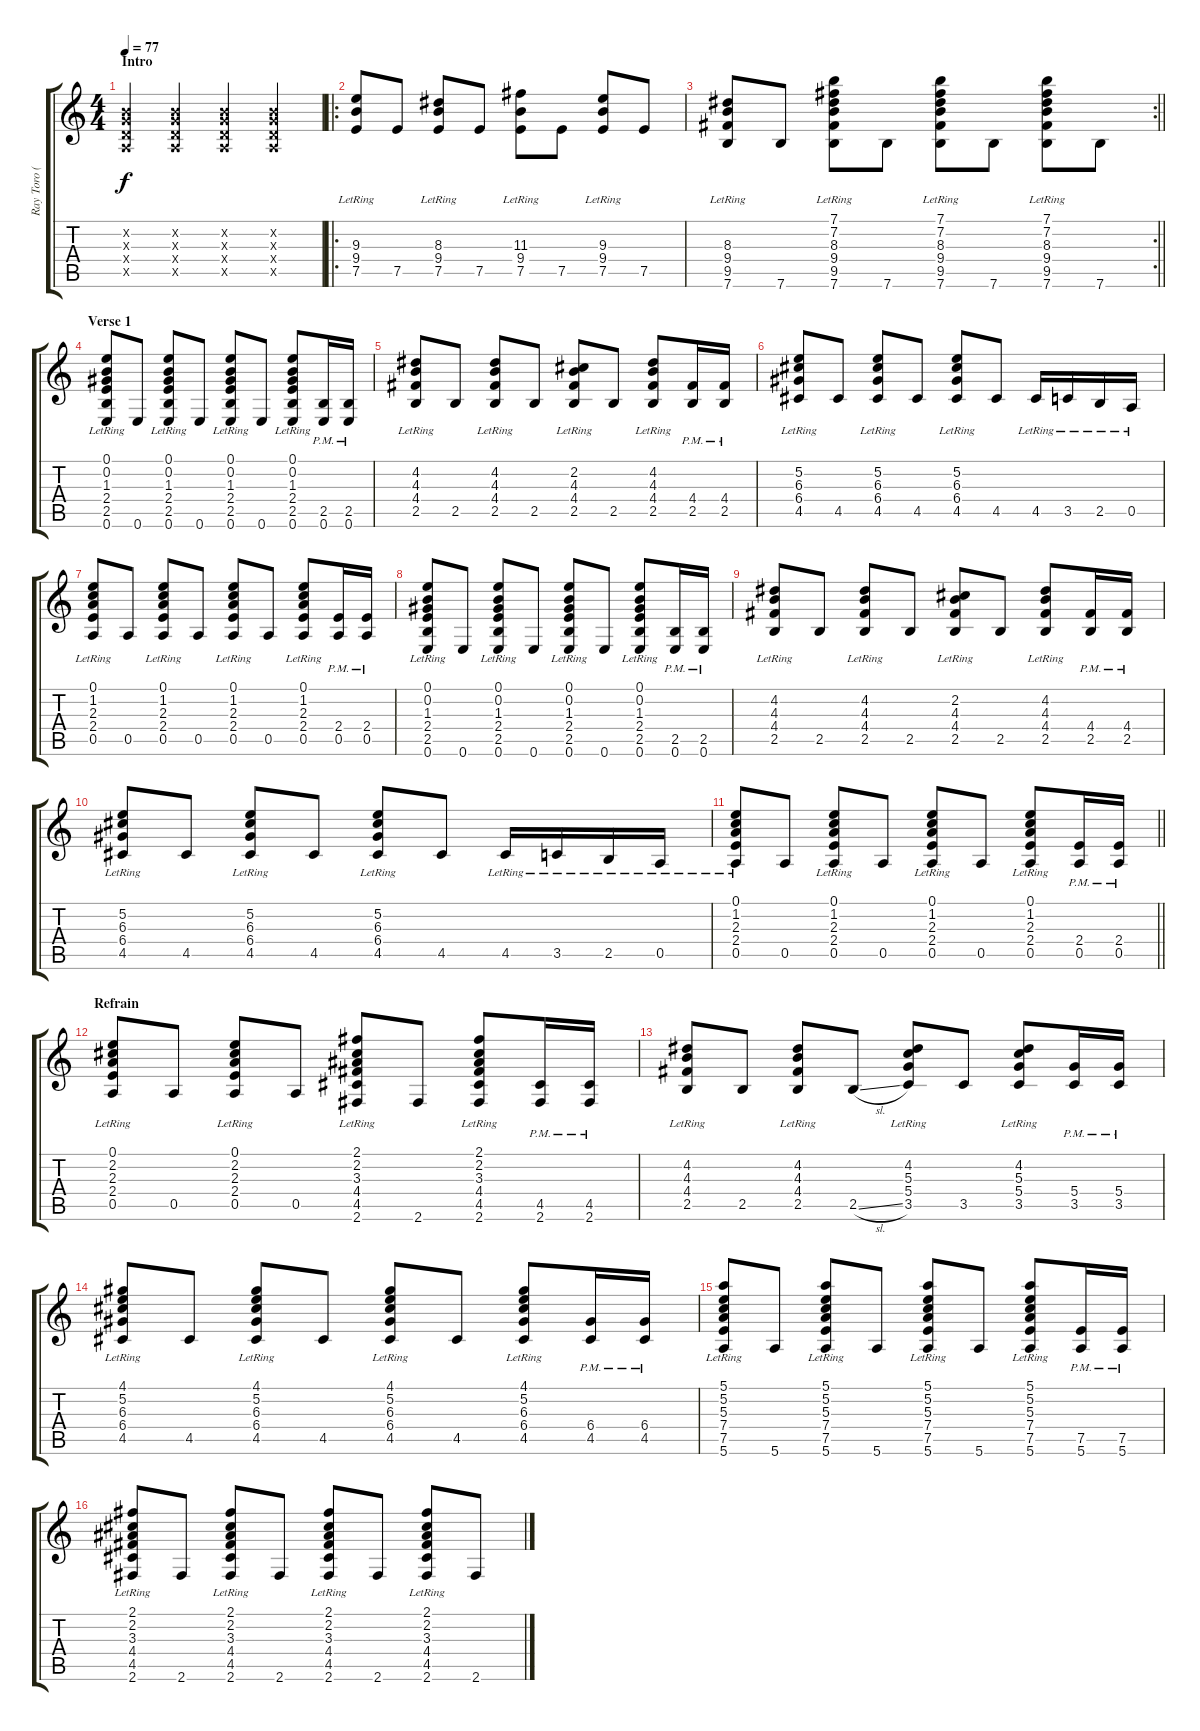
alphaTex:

\track ("Ray Toro (solo guitar)" "Ray Toro (") {instrument distortionguitar}
\staff {score tabs}
\tuning (E4 B3 G3 D3 A2 E2) {hide}
\ts (4 4)
\section ("" "Intro")
\tempo 77
\clef g2
\ks c
(0.2{x} 0.3{x} 0.4{x} 0.5{x}).4{dy f instrument distortionguitar} (0.2{x} 0.3{x} 0.4{x} 0.5{x}).4 (0.2{x} 0.3{x} 0.4{x} 0.5{x}).4 (0.2{x} 0.3{x} 0.4{x} 0.5{x}).4 |
\ro
(9.3{lr} 9.4{lr} 7.5{lr}).8{instrument acousticguitarnylon} 7.5.8 (8.3{lr} 9.4{lr} 7.5{lr}).8 7.5.8 (11.3{lr} 9.4{lr} 7.5{lr}).8 7.5.8 (9.3{lr} 9.4{lr} 7.5{lr}).8 7.5.8 |
\rc 2
\barLineRight lightlight
(8.3{lr} 9.4{lr} 9.5{lr} 7.6{lr}).8 7.6.8 (7.1{lr} 7.2{lr} 8.3{lr} 9.4{lr} 9.5{lr} 7.6{lr}).8 7.6.8 (7.1{lr} 7.2{lr} 8.3{lr} 9.4{lr} 9.5{lr} 7.6{lr}).8 7.6.8 (7.1{lr} 7.2{lr} 8.3{lr} 9.4{lr} 9.5{lr} 7.6{lr}).8 7.6.8 |
\section ("" "Verse 1")
(0.1{lr} 0.2{lr} 1.3{lr} 2.4{lr} 2.5{lr} 0.6{lr}).8 0.6.8 (0.1{lr} 0.2{lr} 1.3{lr} 2.4{lr} 2.5{lr} 0.6{lr}).8 0.6.8 (0.1{lr} 0.2{lr} 1.3{lr} 2.4{lr} 2.5{lr} 0.6{lr}).8 0.6.8 (0.1{lr} 0.2{lr} 1.3{lr} 2.4{lr} 2.5{lr} 0.6{lr}).8 (2.5{pm} 0.6{pm}).16 (2.5{pm} 0.6{pm}).16 |
(4.2{lr} 4.3{lr} 4.4{lr} 2.5{lr}).8 2.5.8 (4.2{lr} 4.3{lr} 4.4{lr} 2.5{lr}).8 2.5.8 (2.2{lr} 4.3{lr} 4.4{lr} 2.5{lr}).8 2.5.8 (4.2{lr} 4.3{lr} 4.4{lr} 2.5{lr}).8 (4.4{pm} 2.5{pm}).16 (4.4{pm} 2.5{pm}).16 |
(5.2{lr} 6.3{lr} 6.4{lr} 4.5{lr}).8 4.5.8 (5.2{lr} 6.3{lr} 6.4{lr} 4.5{lr}).8 4.5.8 (5.2{lr} 6.3{lr} 6.4{lr} 4.5{lr}).8 4.5.8 4.5{lr}.16 3.5{lr}.16 2.5{lr}.16 0.5{lr}.16 |
(0.1{lr} 1.2{lr} 2.3{lr} 2.4{lr} 0.5{lr}).8 0.5.8 (0.1{lr} 1.2{lr} 2.3{lr} 2.4{lr} 0.5{lr}).8 0.5.8 (0.1{lr} 1.2{lr} 2.3{lr} 2.4{lr} 0.5{lr}).8 0.5.8 (0.1{lr} 1.2{lr} 2.3{lr} 2.4{lr} 0.5{lr}).8 (2.4{pm} 0.5{pm}).16 (2.4{pm} 0.5{pm}).16 |
(0.1{lr} 0.2{lr} 1.3{lr} 2.4{lr} 2.5{lr} 0.6{lr}).8 0.6.8 (0.1{lr} 0.2{lr} 1.3{lr} 2.4{lr} 2.5{lr} 0.6{lr}).8 0.6.8 (0.1{lr} 0.2{lr} 1.3{lr} 2.4{lr} 2.5{lr} 0.6{lr}).8 0.6.8 (0.1{lr} 0.2{lr} 1.3{lr} 2.4{lr} 2.5{lr} 0.6{lr}).8 (2.5{pm} 0.6{pm}).16 (2.5{pm} 0.6{pm}).16 |
(4.2{lr} 4.3{lr} 4.4{lr} 2.5{lr}).8 2.5.8 (4.2{lr} 4.3{lr} 4.4{lr} 2.5{lr}).8 2.5.8 (2.2{lr} 4.3{lr} 4.4{lr} 2.5{lr}).8 2.5.8 (4.2{lr} 4.3{lr} 4.4{lr} 2.5{lr}).8 (4.4{pm} 2.5{pm}).16 (4.4{pm} 2.5{pm}).16 |
(5.2{lr} 6.3{lr} 6.4{lr} 4.5{lr}).8 4.5.8 (5.2{lr} 6.3{lr} 6.4{lr} 4.5{lr}).8 4.5.8 (5.2{lr} 6.3{lr} 6.4{lr} 4.5{lr}).8 4.5.8 4.5{lr}.16 3.5{lr}.16 2.5{lr}.16 0.5{lr}.16 |
\barLineRight lightlight
(0.1{lr} 1.2{lr} 2.3{lr} 2.4{lr} 0.5{lr}).8 0.5.8 (0.1{lr} 1.2{lr} 2.3{lr} 2.4{lr} 0.5{lr}).8 0.5.8 (0.1{lr} 1.2{lr} 2.3{lr} 2.4{lr} 0.5{lr}).8 0.5.8 (0.1{lr} 1.2{lr} 2.3{lr} 2.4{lr} 0.5{lr}).8 (2.4{pm} 0.5{pm}).16 (2.4{pm} 0.5{pm}).16 |
\section ("" "Refrain")
(0.1{lr} 2.2{lr} 2.3{lr} 2.4{lr} 0.5{lr}).8 0.5.8 (0.1{lr} 2.2{lr} 2.3{lr} 2.4{lr} 0.5{lr}).8 0.5.8 (2.1{lr} 2.2{lr} 3.3{lr} 4.4{lr} 4.5{lr} 2.6{lr}).8 2.6.8 (2.1{lr} 2.2{lr} 3.3{lr} 4.4{lr} 4.5{lr} 2.6{lr}).8 (4.5{pm} 2.6{pm}).16 (4.5{pm} 2.6{pm}).16 |
(4.2{lr} 4.3{lr} 4.4{lr} 2.5{lr}).8 2.5.8 (4.2{lr} 4.3{lr} 4.4{lr} 2.5{lr}).8 2.5{sl}.8 (4.2{lr} 5.3{lr} 5.4{lr} 3.5{lr}).8 3.5.8 (4.2{lr} 5.3{lr} 5.4{lr} 3.5{lr}).8 (5.4{pm} 3.5{pm}).16 (5.4{pm} 3.5{pm}).16 |
(4.1{lr} 5.2{lr} 6.3{lr} 6.4{lr} 4.5{lr}).8 4.5.8 (4.1{lr} 5.2{lr} 6.3{lr} 6.4{lr} 4.5{lr}).8 4.5.8 (4.1{lr} 5.2{lr} 6.3{lr} 6.4{lr} 4.5{lr}).8 4.5.8 (4.1{lr} 5.2{lr} 6.3{lr} 6.4{lr} 4.5{lr}).8 (6.4{pm} 4.5{pm}).16 (6.4{pm} 4.5{pm}).16 |
(5.1{lr} 5.2{lr} 5.3{lr} 7.4{lr} 7.5{lr} 5.6{lr}).8 5.6.8 (5.1{lr} 5.2{lr} 5.3{lr} 7.4{lr} 7.5{lr} 5.6{lr}).8 5.6.8 (5.1{lr} 5.2{lr} 5.3{lr} 7.4{lr} 7.5{lr} 5.6{lr}).8 5.6.8 (5.1{lr} 5.2{lr} 5.3{lr} 7.4{lr} 7.5{lr} 5.6{lr}).8 (7.5{pm} 5.6{pm}).16 (7.5{pm} 5.6{pm}).16 |
(2.1{lr} 2.2{lr} 3.3{lr} 4.4{lr} 4.5{lr} 2.6{lr}).8 2.6.8 (2.1{lr} 2.2{lr} 3.3{lr} 4.4{lr} 4.5{lr} 2.6{lr}).8 2.6.8 (2.1{lr} 2.2{lr} 3.3{lr} 4.4{lr} 4.5{lr} 2.6{lr}).8 2.6.8 (2.1{lr} 2.2{lr} 3.3{lr} 4.4{lr} 4.5{lr} 2.6{lr}).8 2.6.8
